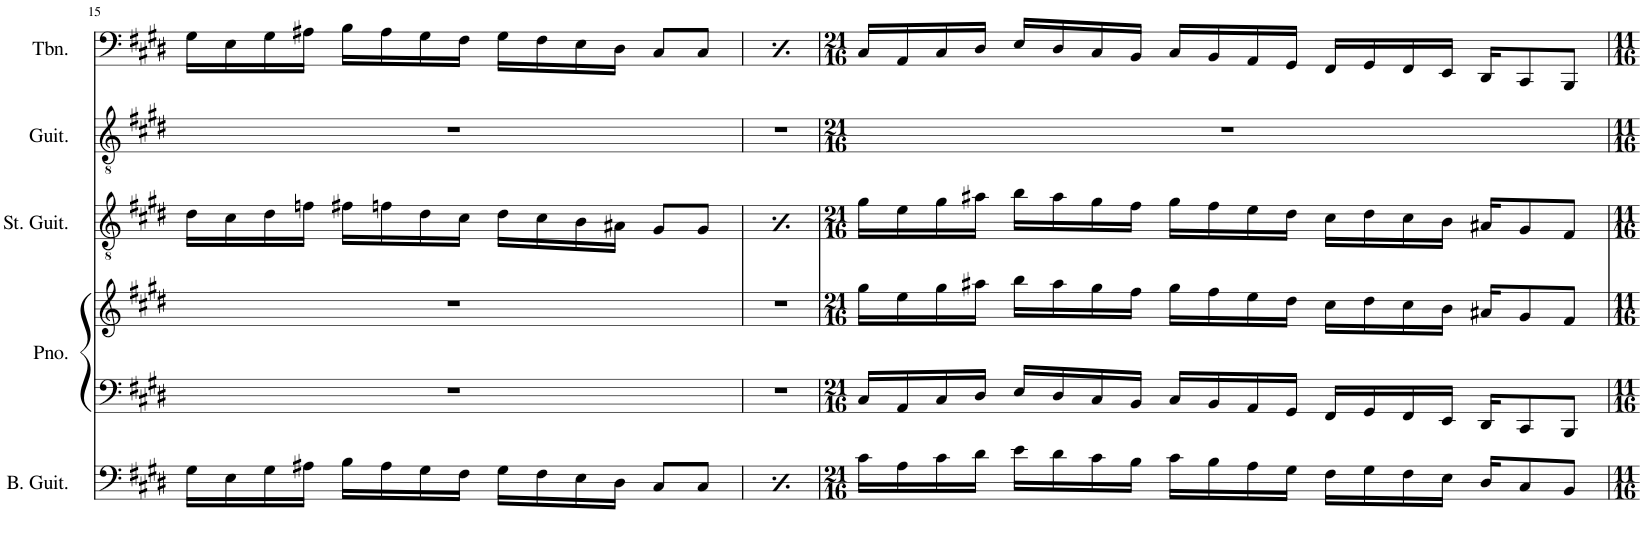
**kern	**kern	**kern	**kern	**kern	**kern
*part5	*part4	*part4	*part3	*part2	*part1
*staff6	*staff5	*staff4	*staff3	*staff2	*staff1
*I"Bass Guitar	*I"Piano	*	*I"Stunt Guitar	*I"Guitar	*I"Trombone
*I'B. Guit.	*I'Pno.	*	*I'St. Guit.	*I'Guit.	*I'Tbn.
!!LO:PB:g=z
*clefF4	*clefF4	*clefG2	*clefGv2	*clefGv2	*clefF4
*Trd7c12	*	*	*	*	*
*k[f#c#g#d#]	*k[f#c#g#d#]	*k[f#c#g#d#]	*k[f#c#g#d#]	*k[f#c#g#d#]	*k[f#c#g#d#]
*M4/4	*M4/4	*M4/4	*M4/4	*M4/4	*M4/4
=15	=15	=15	=15	=15	=15
16G#\LL	1r	1r	16d#\LL	1r	16G#\LL
16E\	.	.	16c#\	.	16E\
16G#\	.	.	16d#\	.	16G#\
16A#X\JJ	.	.	16fn\JJ	.	16A#X\JJ
16B\LL	.	.	16f#X\LL	.	16B\LL
16A#\	.	.	16fn\	.	16A#\
16G#\	.	.	16d#\	.	16G#\
16F#\JJ	.	.	16c#\JJ	.	16F#\JJ
16G#\LL	.	.	16d#\LL	.	16G#\LL
16F#\	.	.	16c#\	.	16F#\
16E\	.	.	16B\	.	16E\
16D#\JJ	.	.	16A#X\JJ	.	16D#\JJ
8C#/L	.	.	8G#/L	.	8C#/L
8C#/J	.	.	8G#/J	.	8C#/J
=16	=16	=16	=16	=16	=16
16G#\LL	1r	1r	16d#\LL	1r	16G#\LL
16E\	.	.	16c#\	.	16E\
16G#\	.	.	16d#\	.	16G#\
16A#X\JJ	.	.	16fn\JJ	.	16A#X\JJ
16B\LL	.	.	16f#X\LL	.	16B\LL
16A#\	.	.	16fn\	.	16A#\
16G#\	.	.	16d#\	.	16G#\
16F#\JJ	.	.	16c#\JJ	.	16F#\JJ
16G#\LL	.	.	16d#\LL	.	16G#\LL
16F#\	.	.	16c#\	.	16F#\
16E\	.	.	16B\	.	16E\
16D#\JJ	.	.	16A#X\JJ	.	16D#\JJ
8C#/L	.	.	8G#/L	.	8C#/L
8C#/J	.	.	8G#/J	.	8C#/J
=17	=17	=17	=17	=17	=17
*M21/16	*M21/16	*M21/16	*M21/16	*M21/16	*M21/16
16c#\LL	16C#/LL	16gg#\LL	16g#\LL	16%21r	16C#/LL
16A\	16AA/	16ee\	16e\	.	16AA/
16c#\	16C#/	16gg#\	16g#\	.	16C#/
16d#\JJ	16D#/JJ	16aa#X\JJ	16a#X\JJ	.	16D#/JJ
16e\LL	16E/LL	16bb\LL	16b\LL	.	16E/LL
16d#\	16D#/	16aa#\	16a#\	.	16D#/
16c#\	16C#/	16gg#\	16g#\	.	16C#/
16B\JJ	16BB/JJ	16ff#\JJ	16f#\JJ	.	16BB/JJ
16c#\LL	16C#/LL	16gg#\LL	16g#\LL	.	16C#/LL
16B\	16BB/	16ff#\	16f#\	.	16BB/
16A\	16AA/	16ee\	16e\	.	16AA/
16G#\JJ	16GG#/JJ	16dd#\JJ	16d#\JJ	.	16GG#/JJ
16F#\LL	16FF#/LL	16cc#\LL	16c#\LL	.	16FF#/LL
16G#\	16GG#/	16dd#\	16d#\	.	16GG#/
16F#\	16FF#/	16cc#\	16c#\	.	16FF#/
16E\JJ	16EE/JJ	16b\JJ	16B\JJ	.	16EE/JJ
16D#/KL	16DD#/KL	16a#X/KL	16A#X/KL	.	16DD#/KL
8C#/	8CC#/	8g#/	8G#/	.	8CC#/
8BB/J	8BBB/J	8f#/J	8F#/J	.	8BBB/J
=	=	=	=	=	=
*-	*-	*-	*-	*-	*-
